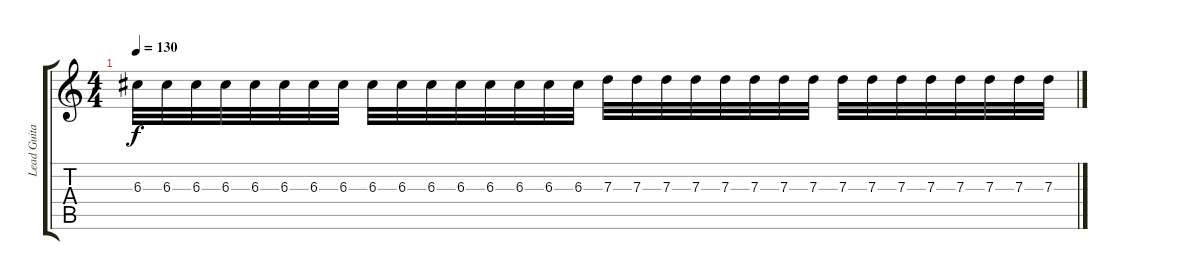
\track ("Lead Guitar" "Lead Guita") {instrument overdrivenguitar}
\staff {score tabs}
\tuning (E4 B3 G3 D3 A2 E2) {hide}
\ts (4 4)
\tempo 130
\clef g2
\ks c
6.3.32{dy f} 6.3.32 6.3.32 6.3.32 6.3.32 6.3.32 6.3.32 6.3.32 6.3.32 6.3.32 6.3.32 6.3.32 6.3.32 6.3.32 6.3.32 6.3.32 7.3.32 7.3.32 7.3.32 7.3.32 7.3.32 7.3.32 7.3.32 7.3.32 7.3.32 7.3.32 7.3.32 7.3.32 7.3.32 7.3.32 7.3.32 7.3.32
